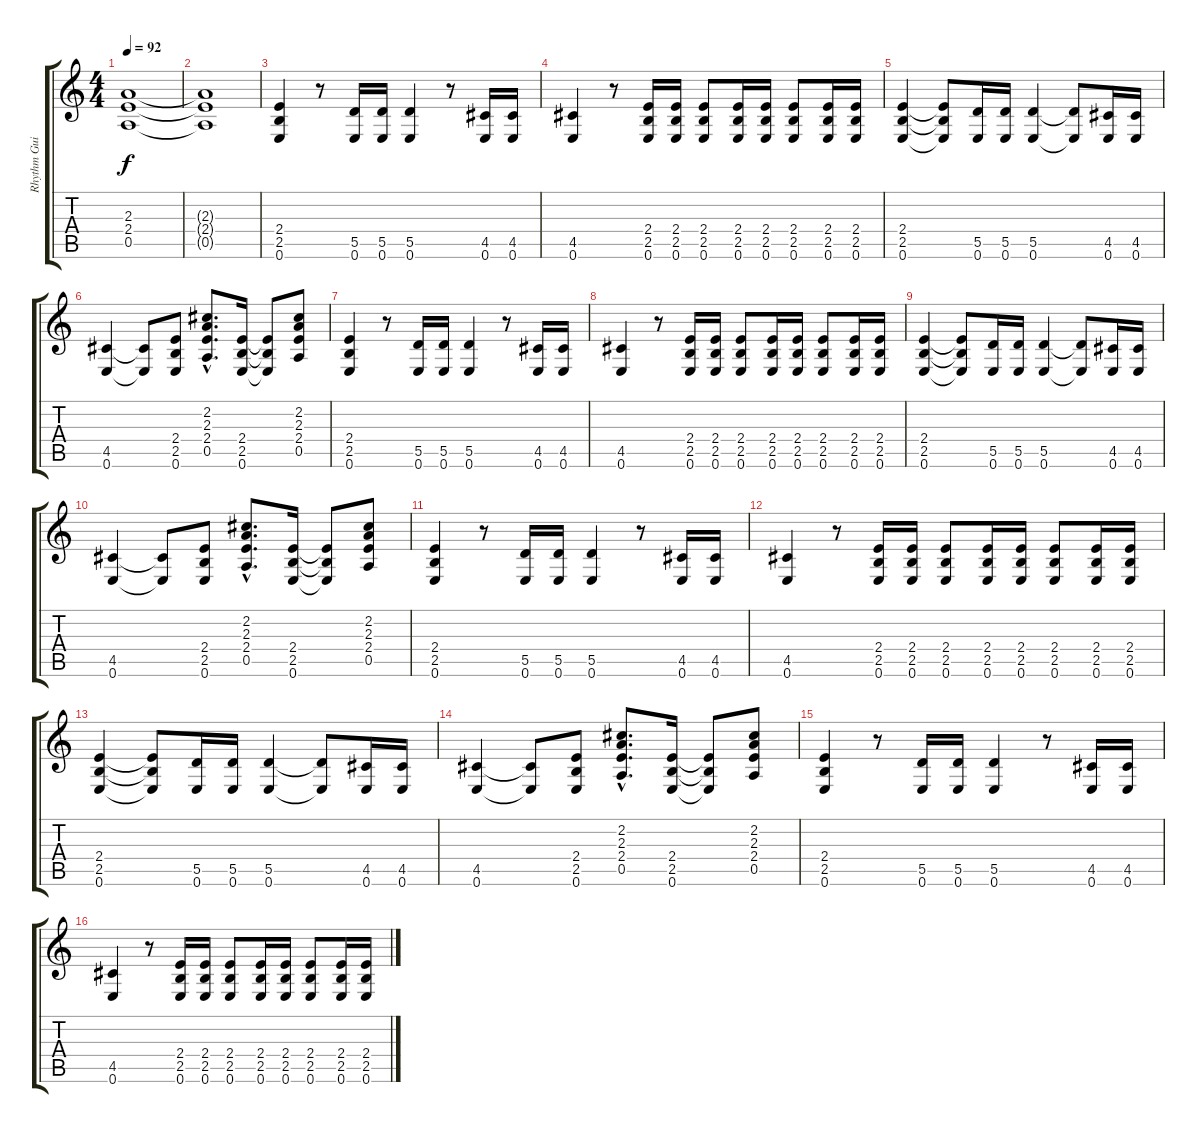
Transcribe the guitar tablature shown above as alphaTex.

\track ("Rhythm Guitar" "Rhythm Gui") {instrument overdrivenguitar}
\staff {score tabs}
\tuning (E4 B3 G3 D3 A2 E2) {hide}
\ts (4 4)
\tempo 92
\clef g2
\ks c
(2.3 2.4 0.5).1{dy f} |
(2.3{t} 2.4{t} 0.5{t}).1 |
(2.4 2.5 0.6).4 r.8 (5.5 0.6).16 (5.5 0.6).16 (5.5 0.6).4 r.8 (4.5 0.6).16 (4.5 0.6).16 |
(4.5 0.6).4 r.8 (2.4 2.5 0.6).16 (2.4 2.5 0.6).16 (2.4 2.5 0.6).8 (2.4 2.5 0.6).16 (2.4 2.5 0.6).16 (2.4 2.5 0.6).8 (2.4 2.5 0.6).16 (2.4 2.5 0.6).16 |
(2.4 2.5 0.6).4 (2.4{t} 2.5{t} 0.6{t}).8 (5.5 0.6).16 (5.5 0.6).16 (5.5 0.6).4 (5.5{t} 0.6{t}).8 (4.5 0.6).16 (4.5 0.6).16 |
(4.5 0.6).4 (4.5{t} 0.6{t}).8 (2.4 2.5 0.6).8 (2.2{hac} 2.3{hac} 2.4{hac} 0.5{hac}).8{d} (2.4 2.5 0.6).16 (2.4{t} 2.5{t} 0.6{t}).8 (2.2 2.3 2.4 0.5).8 |
(2.4 2.5 0.6).4 r.8 (5.5 0.6).16 (5.5 0.6).16 (5.5 0.6).4 r.8 (4.5 0.6).16 (4.5 0.6).16 |
(4.5 0.6).4 r.8 (2.4 2.5 0.6).16 (2.4 2.5 0.6).16 (2.4 2.5 0.6).8 (2.4 2.5 0.6).16 (2.4 2.5 0.6).16 (2.4 2.5 0.6).8 (2.4 2.5 0.6).16 (2.4 2.5 0.6).16 |
(2.4 2.5 0.6).4 (2.4{t} 2.5{t} 0.6{t}).8 (5.5 0.6).16 (5.5 0.6).16 (5.5 0.6).4 (5.5{t} 0.6{t}).8 (4.5 0.6).16 (4.5 0.6).16 |
(4.5 0.6).4 (4.5{t} 0.6{t}).8 (2.4 2.5 0.6).8 (2.2{hac} 2.3{hac} 2.4{hac} 0.5{hac}).8{d} (2.4 2.5 0.6).16 (2.4{t} 2.5{t} 0.6{t}).8 (2.2 2.3 2.4 0.5).8 |
(2.4 2.5 0.6).4 r.8 (5.5 0.6).16 (5.5 0.6).16 (5.5 0.6).4 r.8 (4.5 0.6).16 (4.5 0.6).16 |
(4.5 0.6).4 r.8 (2.4 2.5 0.6).16 (2.4 2.5 0.6).16 (2.4 2.5 0.6).8 (2.4 2.5 0.6).16 (2.4 2.5 0.6).16 (2.4 2.5 0.6).8 (2.4 2.5 0.6).16 (2.4 2.5 0.6).16 |
(2.4 2.5 0.6).4 (2.4{t} 2.5{t} 0.6{t}).8 (5.5 0.6).16 (5.5 0.6).16 (5.5 0.6).4 (5.5{t} 0.6{t}).8 (4.5 0.6).16 (4.5 0.6).16 |
(4.5 0.6).4 (4.5{t} 0.6{t}).8 (2.4 2.5 0.6).8 (2.2{hac} 2.3{hac} 2.4{hac} 0.5{hac}).8{d} (2.4 2.5 0.6).16 (2.4{t} 2.5{t} 0.6{t}).8 (2.2 2.3 2.4 0.5).8 |
(2.4 2.5 0.6).4 r.8 (5.5 0.6).16 (5.5 0.6).16 (5.5 0.6).4 r.8 (4.5 0.6).16 (4.5 0.6).16 |
(4.5 0.6).4 r.8 (2.4 2.5 0.6).16 (2.4 2.5 0.6).16 (2.4 2.5 0.6).8 (2.4 2.5 0.6).16 (2.4 2.5 0.6).16 (2.4 2.5 0.6).8 (2.4 2.5 0.6).16 (2.4 2.5 0.6).16
